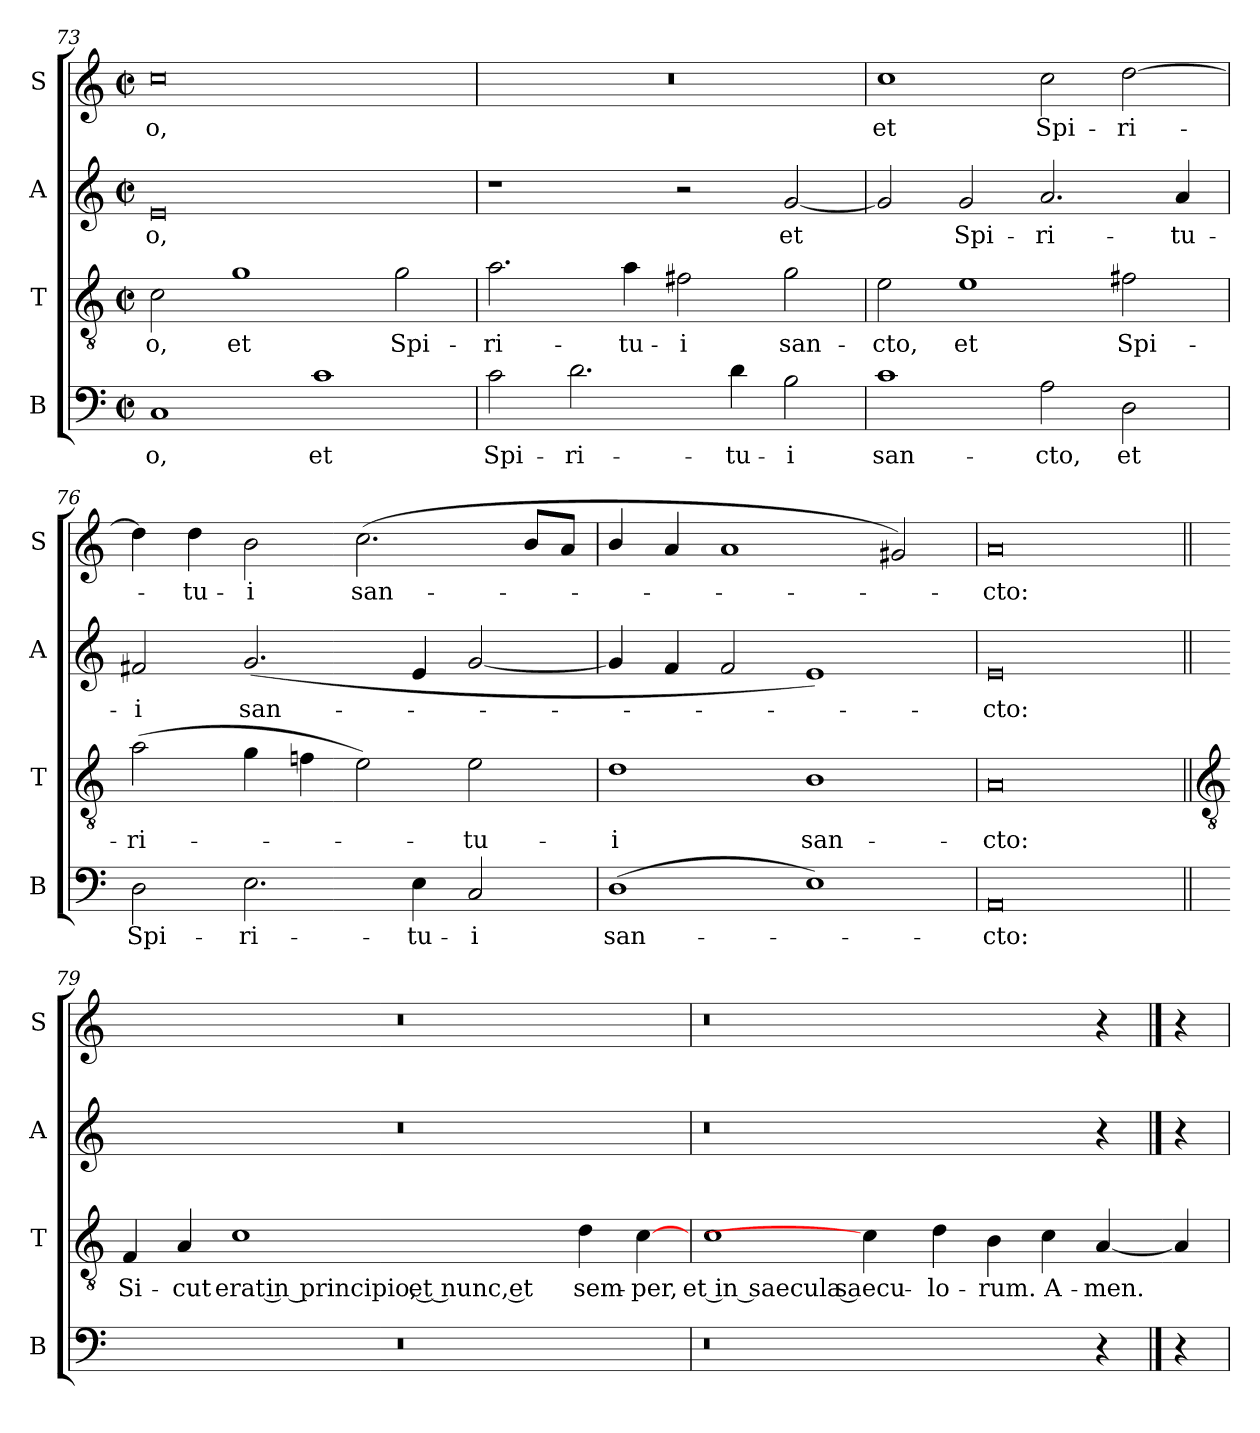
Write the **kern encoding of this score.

**kern	**text	**kern	**text	**kern	**text	**kern	**text
*part4	*part4	*part3	*part3	*part2	*part2	*part1	*part1
*staff4	*staff4	*staff3	*staff3	*staff2	*staff2	*staff1	*staff1
*I"B	*	*I"T	*	*I"A	*	*I"S	*
*I'B	*	*I'T	*	*I'A	*	*I'S	*
*clefF4	*	*clefGv2	*	*clefG2	*	*clefG2	*
*k[]	*	*k[]	*	*k[]	*	*k[]	*
*C:	*	*C:	*	*C:	*	*C:	*
*M4/2	*	*M4/2	*	*M4/2	*	*M4/2	*
*met(c|)	*	*met(c|)	*	*met(c|)	*	*met(c|)	*
=73	=73	=73	=73	=73	=73	=73	=73
!	!LO:LY:b	!	!LO:LY:b	!	!LO:LY:b	!	!LO:LY:b
1C	-o,	2c	-o,	0e	-o,	0cc	-o,
!	!	!	!LO:LY:b	!	!	!	!
.	.	1g	et	.	.	.	.
!	!LO:LY:b	!	!	!	!	!	!
1c	et	.	.	.	.	.	.
!	!	!	!LO:LY:b	!	!	!	!
.	.	2g	Spi-	.	.	.	.
=74	=74	=74	=74	=74	=74	=74	=74
!	!LO:LY:b	!	!LO:LY:b	!	!	!	!
2c	Spi-	2.a	-ri-	1r	.	0r	.
!	!LO:LY:b	!	!	!	!	!	!
2.d	-ri-	.	.	.	.	.	.
!	!	!	!LO:LY:b	!	!	!	!
.	.	4a	-tu-	.	.	.	.
!	!	!	!LO:LY:b	!	!	!	!
.	.	2f#X	-i	2r	.	.	.
!	!LO:LY:b	!	!	!	!	!	!
4d	-tu-	.	.	.	.	.	.
!	!LO:LY:b	!	!LO:LY:b	!	!LO:LY:b	!	!
2B	-i	2g	san-	[2g	et	.	.
=75	=75	=75	=75	=75	=75	=75	=75
!	!LO:LY:b	!	!LO:LY:b	!	!	!	!LO:LY:b
1c	san-	2e	-cto,	2g]	.	1cc	et
!	!	!	!LO:LY:b	!	!LO:LY:b	!	!
.	.	1e	et	2g	Spi-	.	.
!	!LO:LY:b	!	!	!	!LO:LY:b	!	!LO:LY:b
2A	-cto,	.	.	2.a	-ri-	2cc	Spi-
!	!LO:LY:b	!	!LO:LY:b	!	!	!	!LO:LY:b
2D	et	2f#X	Spi-	.	.	[2dd	-ri-
!	!	!	!	!	!LO:LY:b	!	!
.	.	.	.	4a	-tu-	.	.
=76	=76	=76	=76	=76	=76	=76	=76
!	!LO:LY:b	!	!LO:LY:b	!	!LO:LY:b	!	!
2D	Spi-	(>2a	-ri-	2f#X	-i	4dd]	.
!	!	!	!	!	!	!	!LO:LY:b
.	.	.	.	.	.	4dd	tu-
!	!LO:LY:b	!	!	!	!LO:LY:b	!	!LO:LY:b
2.E	-ri-	4g	.	(<2.g	san-	2b	-i
.	.	4fn	.	.	.	.	.
!	!	!	!	!	!	!	!LO:LY:b
.	.	2e)	.	.	.	(<2.cc	san-
!	!LO:LY:b	!	!	!	!	!	!
4E	-tu-	.	.	4e	.	.	.
!	!LO:LY:b	!	!LO:LY:b	!	!	!	!
2C	-i	2e	tu-	[2g	.	.	.
.	.	.	.	.	.	8bL	.
.	.	.	.	.	.	8aJ	.
=77	=77	=77	=77	=77	=77	=77	=77
!	!LO:LY:b	!	!LO:LY:b	!	!	!	!
(>1D	san-	1d	-i	4g]	.	4b/	.
.	.	.	.	4f	.	4a	.
.	.	.	.	2f	.	1a	.
!	!	!	!LO:LY:b	!	!	!	!
1E)	.	1B	san-	1e)	.	.	.
.	.	.	.	.	.	2g#X)	.
=78	=78	=78	=78	=78	=78	=78	=78
!	!LO:LY:b	!	!LO:LY:b	!	!LO:LY:b	!	!LO:LY:b
0AA	cto:	0A	-cto:	0e	cto:	0a	cto:
!!LO:LB:g=z
=79||	=79||	=79||	=79||	=79||	=79||	=79||	=79||
*	*	*clefGv2	*	*	*	*	*
!	!	!	!LO:LY:b	!	!	!	!
0r	.	4F	Si-	0r	.	0r	.
!	!	!	!LO:LY:b	!	!	!	!
.	.	4A	-cut	.	.	.	.
!	!	!	!LO:LY:b	!	!	!	!
.	.	1c	erat in principio, et nunc, et	.	.	.	.
!	!	!	!LO:LY:b	!	!	!	!
.	.	4d	sem-	.	.	.	.
!	!	!	!LO:LY:b	!	!	!	!
.	.	[4c	-per,	.	.	.	.
=80	=80	=80	=80	=80	=80	=80	=80
!	!	!	!LO:LY:b	!	!	!	!
0r	.	1c	et in saecula saecu-	0r	.	0r	.
.	.	4c]	.	.	.	.	.
!	!	!	!LO:LY:b	!	!	!	!
.	.	4d	-lo-	.	.	.	.
!	!	!	!LO:LY:b	!	!	!	!
.	.	4B	-rum.	.	.	.	.
!	!	!	!LO:LY:b	!	!	!	!
.	.	4c	A-	.	.	.	.
!	!	!	!LO:LY:b	!	!	!	!
4r	.	[4A	-men.	4r	.	4r	.
==81	==81	=81-	==81	==81	==81	==81	==81
4r	.	4A]	.	4r	.	4r	.
=	=	=	=	=	=	=	=
*-	*-	*-	*-	*-	*-	*-	*-
